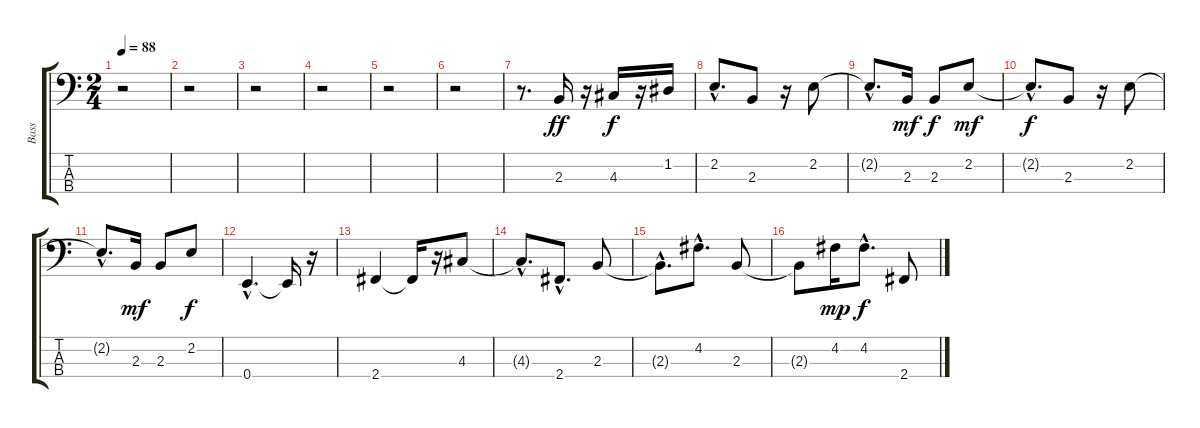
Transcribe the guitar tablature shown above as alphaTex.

\track ("Bass" "Bass") {instrument electricbassfinger}
\staff {score tabs}
\tuning (G2 D2 A1 E1) {hide}
\ts (2 4)
\tempo 88
\clef f4
\ks c
r.2{dy ff} |
r.2 |
r.2 |
r.2 |
r.2 |
r.2 |
r.8{d} 2.3.16 r.16 4.3.16{dy f} r.16 1.2.16 |
2.2{hac}.8{d} 2.3.8 r.16 2.2.8 |
2.2{hac t}.8{d} 2.3.16{dy mf} 2.3.8{dy f} 2.2.8{dy mf} |
2.2{hac t}.8{d dy f} 2.3.8 r.16 2.2.8 |
2.2{hac t}.8{d} 2.3.16{dy mf} 2.3.8 2.2.8{dy f} |
0.4{hac}.4{d} 0.4{t}.16 r.16 |
2.4.4 2.4{t}.16 r.16 4.3.8 |
4.3{hac t}.8{d} 2.4{hac}.8{d} 2.3.8 |
2.3{hac t}.8{d} 4.2{hac}.8{d} 2.3.8 |
2.3{t}.8 4.2.16{dy mp} 4.2{hac}.8{d dy f} 2.4.8
